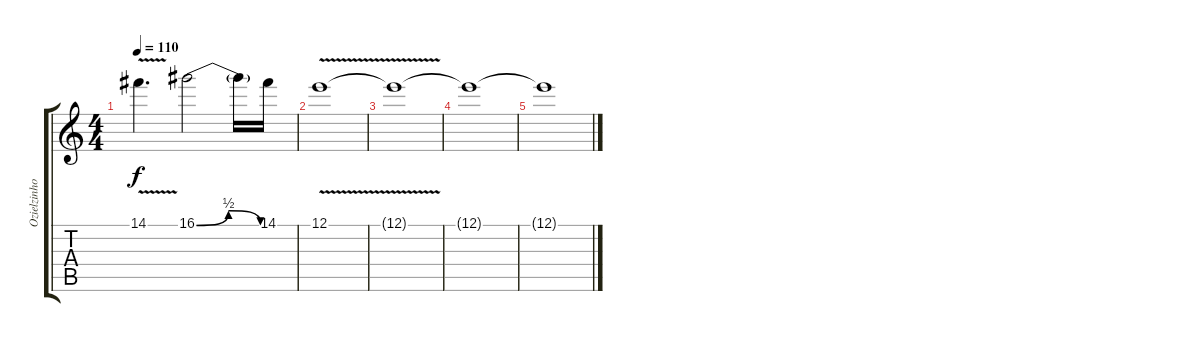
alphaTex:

\track ("Ozielzinho" "Ozielzinho") {instrument overdrivenguitar}
\staff {score tabs}
\tuning (E4 B3 G3 D3 A2 E2) {hide}
\ts (4 4)
\tempo 110
\clef g2
\ks c
14.1{v}.4{d dy f} 16.1{be (bendrelease 0 0 15 2 45 2 60 0)}.2 16.1{t}.16 14.1.16 |
12.1{v}.1 |
12.1{t}.1{volume 0} |
12.1{t}.1 |
12.1{t}.1
